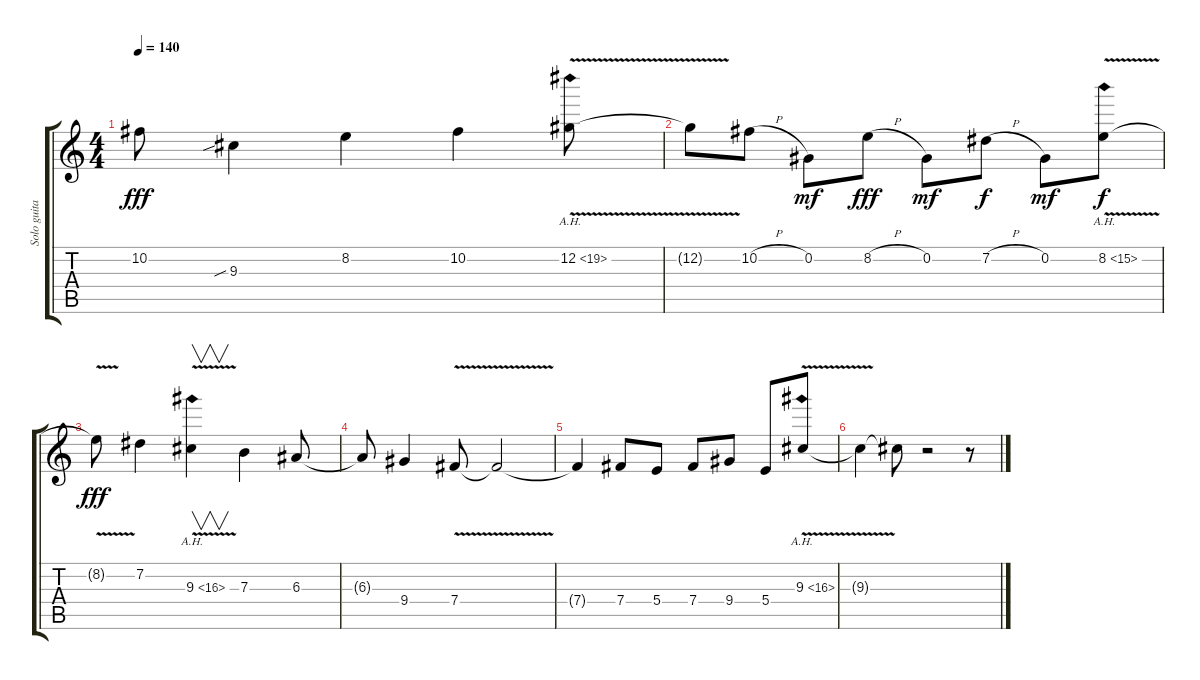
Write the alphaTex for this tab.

\track ("Solo guitar" "Solo guita") {instrument overdrivenguitar}
\staff {score tabs}
\tuning (Db4 Ab3 E3 B2 Gb2 Db2) {hide}
\ts (4 4)
\tempo 140
\clef g2
\ks c
10.2{t}.8{dy fff} 9.3{sib}.4 8.2.4 10.2.4 12.2{ah 7 v}.8 |
12.2{t}.8 10.2{h}.8 0.2.8{dy mf} 8.2{h}.8{dy fff} 0.2.8{dy mf} 7.2{h}.8{dy f} 0.2.8{dy mf} 8.2{ah 7 v}.8{dy f} |
8.2{t}.8{dy fff} 7.2.4 9.3{ah 7 v}.4{v} 7.3.4 6.3.8 |
6.3{t}.8 9.4.4 7.4{v}.8 7.4{t}.2 |
7.4{t}.4 7.4.8 5.4.8 7.4.8 9.4.8 5.4.8 9.3{ah 7 v}.8 |
9.3{t}.4 9.3{t}.8 r.2 r.8
